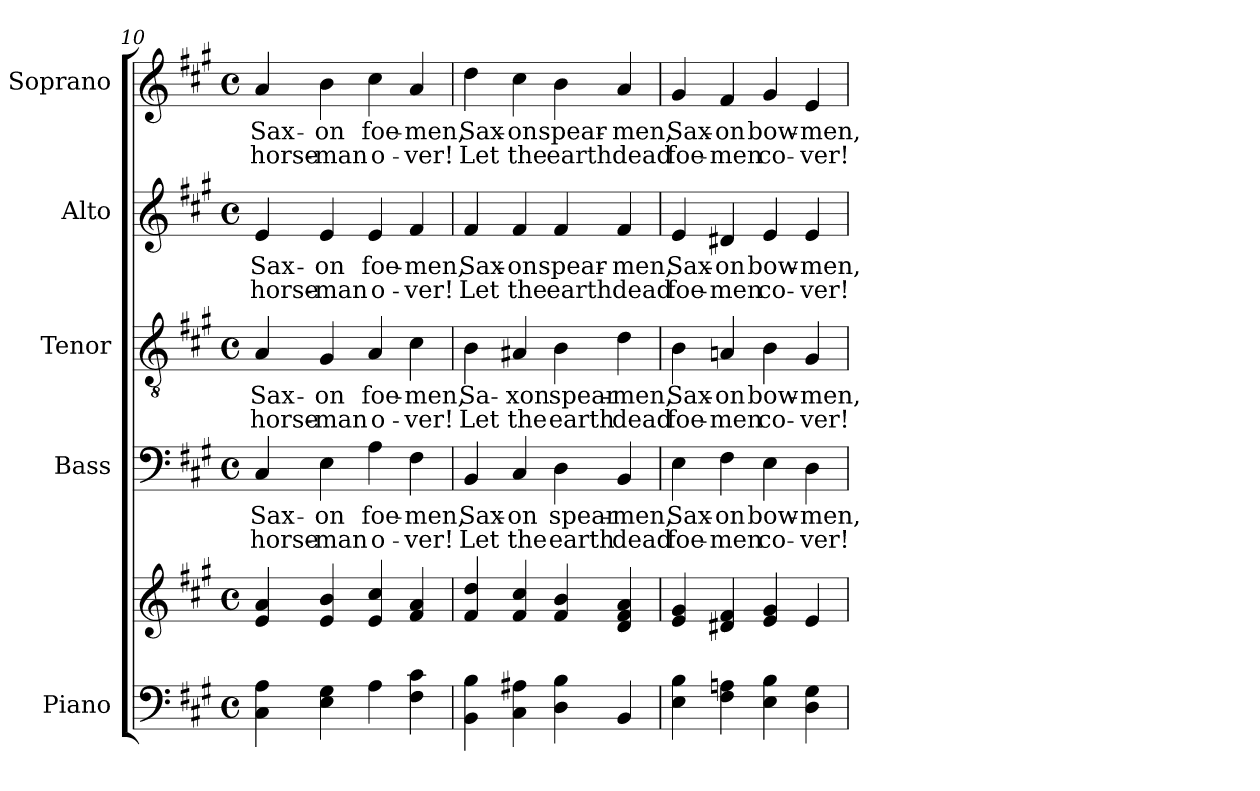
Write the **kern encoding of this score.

**kern	**kern	**kern	**text	**text	**kern	**text	**text	**kern	**text	**text	**kern	**text	**text
*part5	*part5	*part4	*part4	*part4	*part3	*part3	*part3	*part2	*part2	*part2	*part1	*part1	*part1
*staff6	*staff5	*staff4	*staff4	*staff4	*staff3	*staff3	*staff3	*staff2	*staff2	*staff2	*staff1	*staff1	*staff1
*I"Piano	*	*I"Bass	*	*	*I"Tenor	*	*	*I"Alto	*	*	*I"Soprano	*	*
*I'Pno.	*	*I'B.	*	*	*I'T.	*	*	*I'A.	*	*	*I'S.	*	*
*clefF4	*clefG2	*clefF4	*	*	*clefGv2	*	*	*clefG2	*	*	*clefG2	*	*
*	*	*	*	*	*ITrd7c12	*	*	*	*	*	*	*	*
*k[f#c#g#]	*k[f#c#g#]	*k[f#c#g#]	*	*	*k[f#c#g#]	*	*	*k[f#c#g#]	*	*	*k[f#c#g#]	*	*
*A:	*A:	*A:	*	*	*A:	*	*	*A:	*	*	*A:	*	*
*M4/4	*M4/4	*M4/4	*	*	*M4/4	*	*	*M4/4	*	*	*M4/4	*	*
*met(c)	*met(c)	*met(c)	*	*	*met(c)	*	*	*met(c)	*	*	*met(c)	*	*
=10	=10	=10	=10	=10	=10	=10	=10	=10	=10	=10	=10	=10	=10
!	!	!	!LO:LY:b:color=#000000	!LO:LY:b:color=#000000	!	!	!	!	!	!	!	!	!
!	!	!	!	!	!	!LO:LY:b:color=#000000	!LO:LY:b:color=#000000	!	!	!	!	!	!
!	!	!	!	!	!	!	!	!	!LO:LY:b:color=#000000	!LO:LY:b:color=#000000	!	!	!
!	!	!	!	!	!	!	!	!	!	!	!	!LO:LY:b:color=#000000	!LO:LY:b:color=#000000
4C#i\ 4Ai	4ei/ 4ai	4C#i/	Sax-	horse-	4AAi/	Sax-	horse-	4ei/	Sax-	horse-	4ai/	Sax-	horse-
!	!	!	!LO:LY:b:color=#000000	!LO:LY:b:color=#000000	!	!	!	!	!	!	!	!	!
!	!	!	!	!	!	!LO:LY:b:color=#000000	!LO:LY:b:color=#000000	!	!	!	!	!	!
!	!	!	!	!	!	!	!	!	!LO:LY:b:color=#000000	!LO:LY:b:color=#000000	!	!	!
!	!	!	!	!	!	!	!	!	!	!	!	!LO:LY:b:color=#000000	!LO:LY:b:color=#000000
4Ei\ 4G#i	4ei/ 4bi	4Ei\	-on	-man	4GG#i/	-on	-man	4ei/	-on	-man	4bi\	-on	-man
!	!	!	!LO:LY:b:color=#000000	!LO:LY:b:color=#000000	!	!	!	!	!	!	!	!	!
!	!	!	!	!	!	!LO:LY:b:color=#000000	!LO:LY:b:color=#000000	!	!	!	!	!	!
!	!	!	!	!	!	!	!	!	!LO:LY:b:color=#000000	!LO:LY:b:color=#000000	!	!	!
!	!	!	!	!	!	!	!	!	!	!	!	!LO:LY:b:color=#000000	!LO:LY:b:color=#000000
4Ai\	4ei/ 4cc#i	4Ai\	foe-	o-	4AAi/	foe-	o-	4ei/	foe-	o-	4cc#i\	foe-	o-
!	!	!	!LO:LY:b:color=#000000	!LO:LY:b:color=#000000	!	!	!	!	!	!	!	!	!
!	!	!	!	!	!	!LO:LY:b:color=#000000	!LO:LY:b:color=#000000	!	!	!	!	!	!
!	!	!	!	!	!	!	!	!	!LO:LY:b:color=#000000	!LO:LY:b:color=#000000	!	!	!
!	!	!	!	!	!	!	!	!	!	!	!	!LO:LY:b:color=#000000	!LO:LY:b:color=#000000
4F#i\ 4c#i	4f#i/ 4ai	4F#i\	-men,	-ver!	4C#i\	-men,	-ver!	4f#i/	-men,	-ver!	4ai/	-men,	-ver!
=11	=11	=11	=11	=11	=11	=11	=11	=11	=11	=11	=11	=11	=11
!	!	!	!LO:LY:b:color=#000000	!LO:LY:b:color=#000000	!	!	!	!	!	!	!	!	!
!	!	!	!	!	!	!LO:LY:b:color=#000000	!LO:LY:b:color=#000000	!	!	!	!	!	!
!	!	!	!	!	!	!	!	!	!LO:LY:b:color=#000000	!LO:LY:b:color=#000000	!	!	!
!	!	!	!	!	!	!	!	!	!	!	!	!LO:LY:b:color=#000000	!LO:LY:b:color=#000000
4BBi\ 4Bi	4f#i/ 4ddi	4BBi/	Sax-	Let	4BBi\	Sa-	Let	4f#i/	Sax-	Let	4ddi\	Sax-	Let
!	!	!	!LO:LY:b:color=#000000	!LO:LY:b:color=#000000	!	!	!	!	!	!	!	!	!
!	!	!	!	!	!	!LO:LY:b:color=#000000	!LO:LY:b:color=#000000	!	!	!	!	!	!
!	!	!	!	!	!	!	!	!	!LO:LY:b:color=#000000	!LO:LY:b:color=#000000	!	!	!
!	!	!	!	!	!	!	!	!	!	!	!	!LO:LY:b:color=#000000	!LO:LY:b:color=#000000
4C#i\ 4A#Xi	4f#i/ 4cc#i	4C#i/	-on	the	4AA#Xi/	-xon	the	4f#i/	-on	the	4cc#i\	-on	the
!	!	!	!LO:LY:b:color=#000000	!LO:LY:b:color=#000000	!	!	!	!	!	!	!	!	!
!	!	!	!	!	!	!LO:LY:b:color=#000000	!LO:LY:b:color=#000000	!	!	!	!	!	!
!	!	!	!	!	!	!	!	!	!LO:LY:b:color=#000000	!LO:LY:b:color=#000000	!	!	!
!	!	!	!	!	!	!	!	!	!	!	!	!LO:LY:b:color=#000000	!LO:LY:b:color=#000000
4Di\ 4Bi	4f#i/ 4bi	4Di\	spear-	earth	4BBi\	spear-	earth	4f#i/	spear-	earth	4bi\	spear-	earth
!	!	!	!LO:LY:b:color=#000000	!LO:LY:b:color=#000000	!	!	!	!	!	!	!	!	!
!	!	!	!	!	!	!LO:LY:b:color=#000000	!LO:LY:b:color=#000000	!	!	!	!	!	!
!	!	!	!	!	!	!	!	!	!LO:LY:b:color=#000000	!LO:LY:b:color=#000000	!	!	!
!	!	!	!	!	!	!	!	!	!	!	!	!LO:LY:b:color=#000000	!LO:LY:b:color=#000000
4BBi/	4di/ 4f#i 4ai	4BBi/	-men,	dead	4Di\	-men,	dead	4f#i/	-men,	dead	4ai/	-men,	dead
=12	=12	=12	=12	=12	=12	=12	=12	=12	=12	=12	=12	=12	=12
!	!	!	!LO:LY:b:color=#000000	!LO:LY:b:color=#000000	!	!	!	!	!	!	!	!	!
!	!	!	!	!	!	!LO:LY:b:color=#000000	!LO:LY:b:color=#000000	!	!	!	!	!	!
!	!	!	!	!	!	!	!	!	!LO:LY:b:color=#000000	!LO:LY:b:color=#000000	!	!	!
!	!	!	!	!	!	!	!	!	!	!	!	!LO:LY:b:color=#000000	!LO:LY:b:color=#000000
4Ei\ 4Bi	4ei/ 4g#i	4Ei\	Sax-	foe-	4BBi\	Sax-	foe-	4ei/	Sax-	foe-	4g#i/	Sax-	foe-
!	!	!	!LO:LY:b:color=#000000	!LO:LY:b:color=#000000	!	!	!	!	!	!	!	!	!
!	!	!	!	!	!	!LO:LY:b:color=#000000	!LO:LY:b:color=#000000	!	!	!	!	!	!
!	!	!	!	!	!	!	!	!	!LO:LY:b:color=#000000	!LO:LY:b:color=#000000	!	!	!
!	!	!	!	!	!	!	!	!	!	!	!	!LO:LY:b:color=#000000	!LO:LY:b:color=#000000
4F#i\ 4Ani	4d#Xi/ 4f#i	4F#i\	-on	-men	4AAni/	-on	-men	4d#Xi/	-on	-men	4f#i/	-on	-men
!	!	!	!LO:LY:b:color=#000000	!LO:LY:b:color=#000000	!	!	!	!	!	!	!	!	!
!	!	!	!	!	!	!LO:LY:b:color=#000000	!LO:LY:b:color=#000000	!	!	!	!	!	!
!	!	!	!	!	!	!	!	!	!LO:LY:b:color=#000000	!LO:LY:b:color=#000000	!	!	!
!	!	!	!	!	!	!	!	!	!	!	!	!LO:LY:b:color=#000000	!LO:LY:b:color=#000000
4Ei\ 4Bi	4ei/ 4g#i	4Ei\	bow-	co-	4BBi\	bow-	co-	4ei/	bow-	co-	4g#i/	bow-	co-
!	!	!	!LO:LY:b:color=#000000	!LO:LY:b:color=#000000	!	!	!	!	!	!	!	!	!
!	!	!	!	!	!	!LO:LY:b:color=#000000	!LO:LY:b:color=#000000	!	!	!	!	!	!
!	!	!	!	!	!	!	!	!	!LO:LY:b:color=#000000	!LO:LY:b:color=#000000	!	!	!
!	!	!	!	!	!	!	!	!	!	!	!	!LO:LY:b:color=#000000	!LO:LY:b:color=#000000
4Di\ 4G#i	4ei/	4Di\	-men,	-ver!	4GG#i/	-men,	-ver!	4ei/	-men,	-ver!	4ei/	-men,	-ver!
=	=	=	=	=	=	=	=	=	=	=	=	=	=
*-	*-	*-	*-	*-	*-	*-	*-	*-	*-	*-	*-	*-	*-
